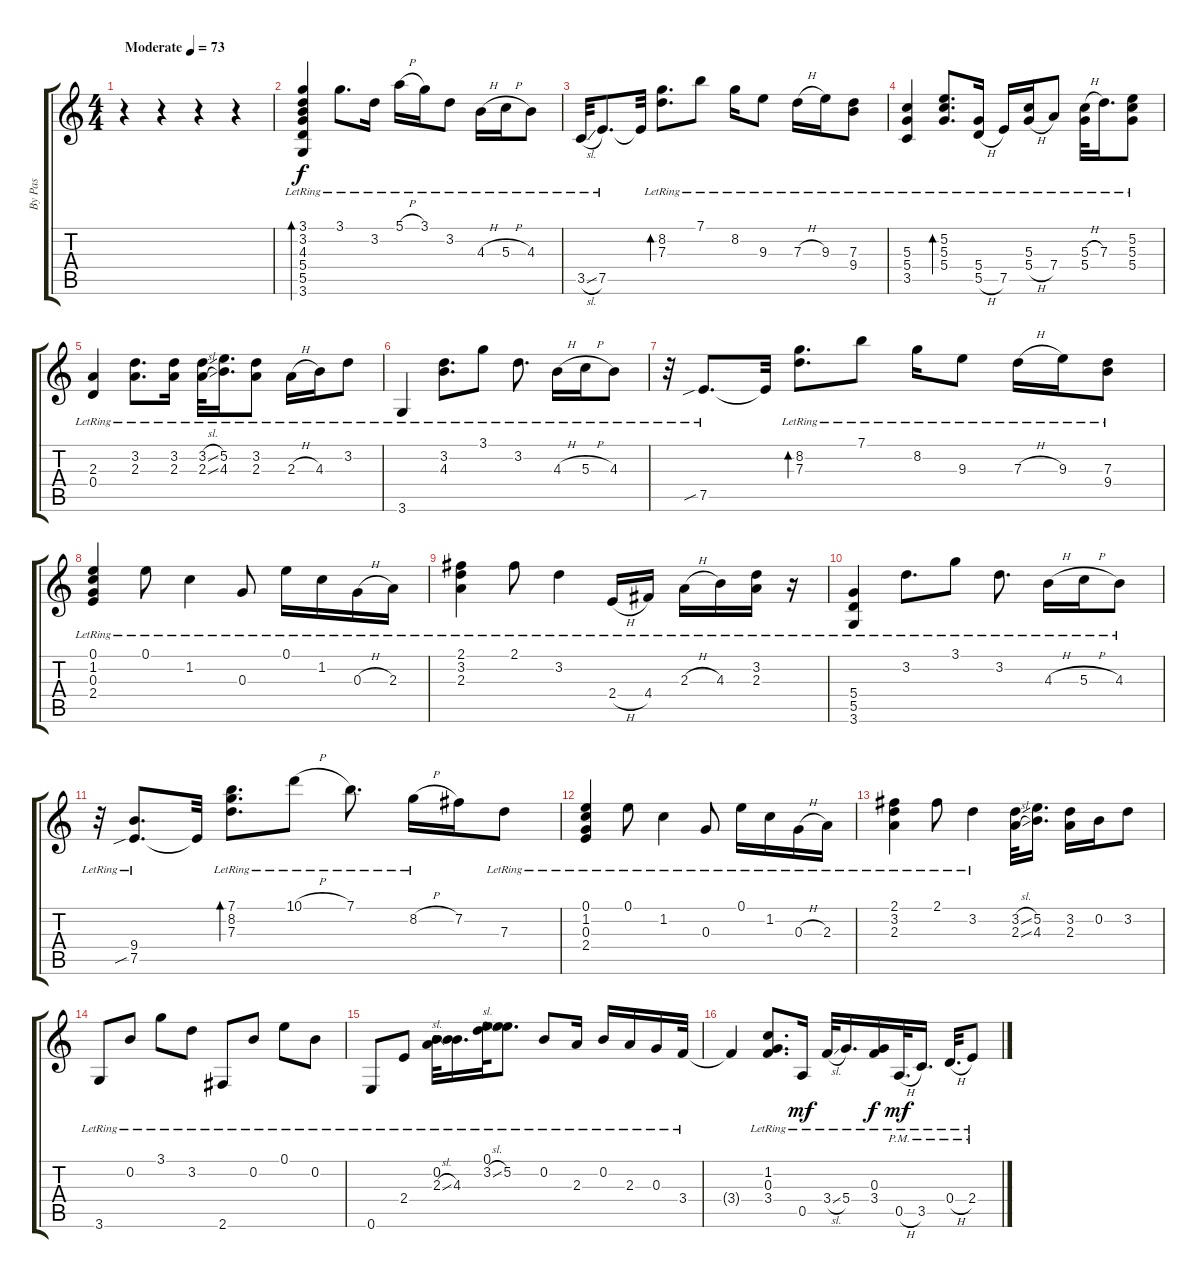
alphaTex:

\track ("By Pas" "By Pas") {instrument electricguitarclean}
\staff {score tabs}
\tuning (E4 B3 G3 D3 A2 E2) {hide}
\ts (4 4)
\tempo (73 "Moderate")
\clef g2
\ks c
r.4{dy f instrument electricguitarclean} r.4 r.4 r.4 |
(3.1{lr} 3.2{lr} 4.3{lr} 5.4{lr} 5.5{lr} 3.6{lr}).4{bd 120} 3.1{lr}.8{d} 3.2{lr}.16 5.1{h lr}.16 3.1{lr}.16 3.2{lr}.8 4.3{h lr}.16 5.3{h lr}.16 4.3{lr}.8 |
3.5{sl lr}.32 7.5{lr}.8{d} 7.5{t}.32 (8.2{lr} 7.3).8{d bd 120} 7.1{lr}.8 8.2{lr}.16 9.3{lr}.8 7.3{h lr}.16 9.3{lr}.16 (7.3{lr} 9.4{lr}).8 |
(5.3{lr} 5.4{lr} 3.5{lr}).4 (5.2{lr} 5.3{lr} 5.4{lr}).8{d bd 240} (5.4{lr} 5.5{h lr}).16 7.5{lr}.16 (5.3{lr} 5.4{h lr}).16 7.4{lr}.8 (5.3{h lr} 5.4{lr}).32 7.3{lr}.16{d} (5.2{lr} 5.3{lr} 5.4{lr}).8 |
(2.3{lr} 0.4{lr}).4 (3.2{lr} 2.3{lr}).8{d} (3.2{lr} 2.3{lr}).16 (3.2{sl lr} 2.3{sl lr}).32 (5.2{lr} 4.3{lr}).16{d} (3.2{lr} 2.3{lr}).8 2.3{h lr}.16 4.3{lr}.16 3.2{lr}.8 |
3.6{lr}.4 (3.2{lr} 4.3{lr}).8{d} 3.1{lr}.8 3.2{lr}.8{d} 4.3{h lr}.16 5.3{h lr}.16 4.3{lr}.8 |
r.32 7.5{sib lr}.8{d} 7.5{t}.32 (8.2{lr} 7.3).8{d bd 120} 7.1{lr}.8 8.2{lr}.16 9.3{lr}.8 7.3{h lr}.16 9.3{lr}.16 (7.3{lr} 9.4{lr}).8 |
(0.1{lr} 1.2{lr} 0.3{lr} 2.4{lr}).4 0.1{lr}.8 1.2{lr}.4 0.3{lr}.8 0.1{lr}.16 1.2{lr}.16 0.3{h lr}.16 2.3{lr}.16 |
(2.1{lr} 3.2{lr} 2.3{lr}).4 2.1{lr}.8 3.2{lr}.4 2.4{h lr}.16 4.4{lr}.16 2.3{h lr}.16 4.3{lr}.16 (3.2{lr} 2.3{lr}).16 r.16 |
(5.4 5.5 3.6{lr}).4 3.2{lr}.8{d} 3.1{lr}.8 3.2{lr}.8{d} 4.3{h lr}.16 5.3{h lr}.16 4.3{lr}.8 |
r.32 (9.4 7.5{sib lr}).8{d} 7.5{t}.32 (7.1 8.2{lr} 7.3).8{d bd 120} 10.1{h lr}.8 7.1{lr}.8{d} 8.2{h lr}.16 7.2.16 7.3{lr}.8 |
(0.1{lr} 1.2{lr} 0.3{lr} 2.4{lr}).4 0.1{lr}.8 1.2{lr}.4 0.3{lr}.8 0.1{lr}.16 1.2{lr}.16 0.3{h lr}.16 2.3{lr}.16 |
(2.1{lr} 3.2{lr} 2.3{lr}).4 2.1{lr}.8 3.2{lr}.4 (3.2{sl} 2.3{sl}).32 (5.2 4.3).16{d} (3.2 2.3).16 0.2.16 3.2.8 |
3.6{lr}.8 0.2{lr}.8 3.1{lr}.8 3.2{lr}.8 2.6{lr}.8 0.2{lr}.8 0.1{lr}.8 0.2{lr}.8 |
0.6{lr}.8 2.4{lr}.8 (0.2{lr} 2.3{sl lr}).32 (0.2{t} 4.3{lr}).16{d} (0.1{lr} 3.2{sl lr}).32 (0.1{t} 5.2{lr}).8{d} 0.2{lr}.8 2.3{lr}.16 0.2{lr}.16 2.3{lr}.16 0.3{lr}.16 3.4{lr}.32 |
3.4{t}.4 (1.2{lr} 0.3{lr} 3.4{lr}).8{d} 0.5{lr}.16{dy mf} 3.4{sl lr}.32 5.4{lr}.16{d} (0.3 3.4{lr}).16{dy f} 0.5{h pm lr}.32{d dy mf} 3.5{pm lr}.16{d} 0.4{h pm lr}.32{d} 2.4{pm lr}.8
